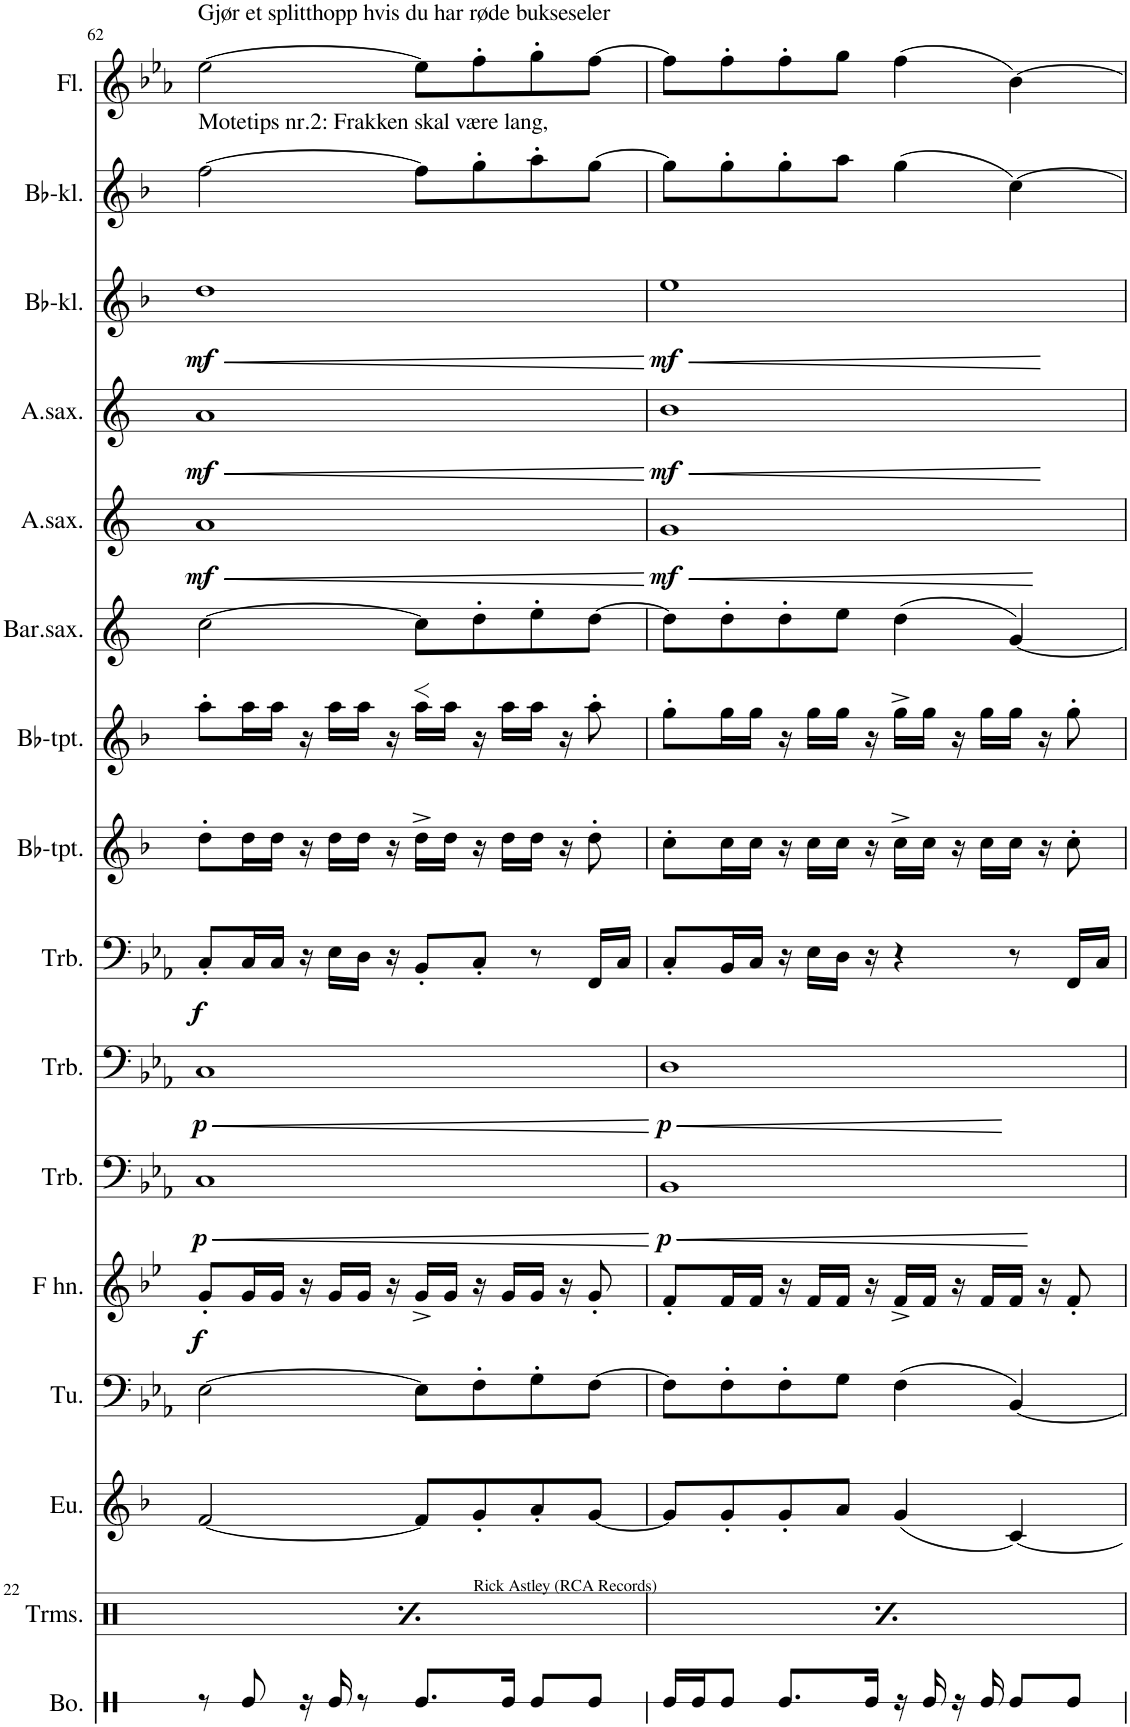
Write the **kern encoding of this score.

**kern	**kern	**kern	**kern	**kern	**dynam	**kern	**dynam	**kern	**dynam	**kern	**dynam	**kern	**dynam	**kern	**dynam	**kern	**dynam	**kern	**kern	**kern	**kern	**dynam	**kern	**dynam	**kern	**dynam	**kern	**kern
*part19	*part18	*part17	*part16	*part15	*part15	*part14	*part14	*part13	*part13	*part12	*part12	*part11	*part11	*part10	*part10	*part9	*part9	*part8	*part7	*part6	*part5	*part5	*part4	*part4	*part3	*part3	*part2	*part1
*staff19	*staff18	*staff17	*staff16	*staff15	*staff15	*staff14	*staff14	*staff13	*staff13	*staff12	*staff12	*staff11	*staff11	*staff10	*staff10	*staff9	*staff9	*staff8	*staff7	*staff6	*staff5	*staff5	*staff4	*staff4	*staff3	*staff3	*staff2	*staff1
*I"Bongotromme	*I"Trommesett	*I"Euphonium	*I"Tuba	*I"Valthorn	*	*I"Trombone 3	*	*I"Trombone 2	*	*I"Trombone 1	*	*I"Trombone 3	*	*I"Trombone 2	*	*I"Trombone 1	*	*I"Bb-trompet 2	*I"Bb-trompet 1	*I"Barytonsaksofon	*I"Altsaksofon 2	*	*I"Altsaksofon 1	*	*I"Bb-klarinett 2	*	*I"Bb-klarinett 1	*I"Fløyte
*I'Bo.	*I'Trms.	*I'Eu.	*I'Tu.	*	*	*I'Trb.	*	*I'Trb.	*	*I'Trb.	*	*I'Trb.	*	*I'Trb.	*	*I'Trb.	*	*I'Bb-tpt.	*I'Bb-tpt.	*	*	*	*	*	*I'Bb-kl.	*	*I'Bb-kl.	*I'Fl.
!!LO:PB:g=z
*clefX	*clefX	*clefG2	*clefF4	*clefG2	*	*clefG2	*	*clefG2	*	*clefG2	*	*clefF4	*	*clefF4	*	*clefF4	*	*clefG2	*clefG2	*clefG2	*clefG2	*	*clefG2	*	*clefG2	*	*clefG2	*clefG2
*	*	*Trd8c14	*	*Trd4c7	*	*Trd8c14	*	*Trd8c14	*	*Trd8c14	*	*	*	*	*	*	*	*Trd1c2	*Trd1c2	*Trd12c21	*Trd5c9	*	*Trd5c9	*	*Trd1c2	*	*Trd1c2	*
*k[]	*k[]	*k[b-]	*k[b-e-a-]	*k[b-e-]	*	*k[b-]	*	*k[b-]	*	*k[b-]	*	*k[b-e-a-]	*	*k[b-e-a-]	*	*k[b-e-a-]	*	*k[b-]	*k[b-]	*k[]	*k[]	*	*k[]	*	*k[b-]	*	*k[b-]	*k[b-e-a-]
*M4/4	*M4/4	*M4/4	*M4/4	*M4/4	*	*M4/4	*	*M4/4	*	*M4/4	*	*M4/4	*	*M4/4	*	*M4/4	*	*M4/4	*M4/4	*M4/4	*M4/4	*	*M4/4	*	*M4/4	*	*M4/4	*M4/4
*met(c)	*met(c)	*met(c)	*met(c)	*met(c)	*	*met(c)	*	*met(c)	*	*met(c)	*	*met(c)	*	*met(c)	*	*met(c)	*	*met(c)	*met(c)	*met(c)	*met(c)	*	*met(c)	*	*met(c)	*	*met(c)	*met(c)
=62	=62	=62	=62	=62	=62	=62	=62	=62	=62	=62	=62	=62	=62	=62	=62	=62	=62	=62	=62	=62	=62	=62	=62	=62	=62	=62	=62	=62
*	*^	*	*	*	*	*	*	*	*	*	*	*	*	*	*	*	*	*	*	*	*	*	*	*	*	*	*	*
!	!	!	!	!	!	!	!	!	!	!	!	!	!	!	!	!	!	!	!	!	!	!	!	!	!	!	!	!	!LO:TX:a:t=Gjør et splitthopp hvis du har røde bukseseler
!	!	!	!	!	!	!	!	!	!	!	!	!	!	!	!	!	!	!	!	!	!	!	!	!	!	!	!	!LO:TX:a:t=Motetips nr.2&colon; Frakken skal være lang,	!
!	!	!	!	!	!	!	!	!LO:HP:b	!	!	!	!	!	!	!	!	!	!	!	!	!	!	!	!	!	!	!	!	!
!	!	!	!	!	!	!LO:DY:b	!	!LO:HP:n=1:b	!	!LO:HP:b	!	!	!	!LO:HP:b	!	!LO:HP:b	!	!	!	!	!	!	!LO:HP:b	!	!LO:HP:b	!	!LO:HP:b	!	!
!	!	!	!	!	!	!	!	!LO:DY:n=1:b	!	!LO:DY:n=1:b	!	!LO:DY:b	!	!LO:DY:n=1:b	!	!LO:DY:n=1:b	!	!LO:DY:b	!	!	!	!	!LO:DY:n=1:b	!	!LO:DY:n=1:b	!	!LO:DY:n=1:b	!	!
8r	8r	4Rf\	[2f/	[2E-\	8g'/L	f	1d	< < p	1d	< p	8d'/L	f	1C	< p	1C	< p	8C'/L	f	8dd'\L	8aa'\L	[2cc\	1a	< mf	1a	< mf	1dd	< mf	[2ff\	[2ee-\
8Re/	8Rgg/L	.	.	.	16g/L	.	.	.	.	.	16d/L	.	.	.	.	.	16C/L	.	16dd\L	16aa\L	.	.	.	.	.	.	.	.	.
.	.	.	.	.	16g/JJ	.	.	.	.	.	16d/JJ	.	.	.	.	.	16C/JJ	.	16dd\JJ	16aa\JJ	.	.	.	.	.	.	.	.	.
16r	8Rcc/	4Rf\	.	.	16r	.	.	.	.	.	16r	.	.	.	.	.	16r	.	16r	16r	.	.	.	.	.	.	.	.	.
16Re/	.	.	.	.	16g/LL	.	.	.	.	.	16f/LL	.	.	.	.	.	16E-\LL	.	16dd\LL	16aa\LL	.	.	.	.	.	.	.	.	.
8r	8Rgg/J	.	.	.	16g/JJ	.	.	.	.	.	16e/JJ	.	.	.	.	.	16D\JJ	.	16dd\JJ	16aa\JJ	.	.	.	.	.	.	.	.	.
.	.	.	.	.	16r	.	.	.	.	.	16r	.	.	.	.	.	16r	.	16r	16r	.	.	.	.	.	.	.	.	.
8.Re/L	8r	4Rf\	8f/L]	8E-\L]	16g^/LL	.	.	.	.	.	8c'/L	.	.	.	.	.	8BB-'/L	.	16dd^\LL	16aa>\LL	8cc\L]	.	.	.	.	.	.	8ff\L]	8ee-\L]
.	.	.	.	.	16g/JJ	.	.	.	.	.	.	.	.	.	.	.	.	.	16dd\JJ	16aa\JJ	.	.	.	.	.	.	.	.	.
.	8Rgg/L	.	8g'/	8F'\	16r	.	.	.	.	.	8d'/J	.	.	.	.	.	8C'/J	.	16r	16r	8dd'\	.	.	.	.	.	.	8gg'\	8ff'\
16Re/Jk	.	.	.	.	16g/LL	.	.	.	.	.	.	.	.	.	.	.	.	.	16dd\LL	16aa\LL	.	.	.	.	.	.	.	.	.
8Re/L	8Rcc/	4Rf\	8a'/	8G'\	16g/JJ	.	.	.	.	.	8r	.	.	.	.	.	8r	.	16dd\JJ	16aa\JJ	8ee'\	.	.	.	.	.	.	8aa'\	8gg'\
.	.	.	.	.	16r	.	.	.	.	.	.	.	.	.	.	.	.	.	16r	16r	.	.	.	.	.	.	.	.	.
8Re/J	8Rgg/J	.	[8g/J	[8F\J	8g'/	.	.	.	.	.	16G/LL	.	.	.	.	.	16FF/LL	.	8dd'\	8aa'\	[8dd\J	.	.	.	.	.	.	[8gg\J	[8ff\J
.	.	.	.	.	.	.	.	.	.	.	16d/JJ	.	.	.	.	.	16C/JJ	.	.	.	.	.	.	.	.	.	.	.	.
*	*v	*v	*	*	*	*	*	*	*	*	*	*	*	*	*	*	*	*	*	*	*	*	*	*	*	*	*	*	*
.	.	.	.	.	.	.	[	.	[	.	.	.	[	.	[	.	.	.	.	.	.	[	.	[	.	[	.	.
=63	=63	=63	=63	=63	=63	=63	=63	=63	=63	=63	=63	=63	=63	=63	=63	=63	=63	=63	=63	=63	=63	=63	=63	=63	=63	=63	=63	=63
*	*^	*	*	*	*	*	*	*	*	*	*	*	*	*	*	*	*	*	*	*	*	*	*	*	*	*	*	*
!	!	!	!	!	!	!	!	!LO:DY:b	!	!LO:HP:b	!	!	!	!LO:HP:b	!	!LO:HP:b	!	!	!	!	!	!	!LO:HP:b	!	!LO:HP:b	!	!LO:HP:b	!	!
!	!	!	!	!	!	!	!	!	!	!LO:DY:n=1:b	!	!	!	!LO:DY:n=1:b	!	!LO:DY:n=1:b	!	!	!	!	!	!	!LO:DY:n=1:b	!	!LO:DY:n=1:b	!	!LO:DY:n=1:b	!	!
16Re/LL	8r	4Rf\	8g/L]	8F\L]	8f'/L	.	1c	p	1e	< p	8d'/L	.	1BB-	< p	1D	< p	8C'/L	.	8cc'\L	8gg'\L	8dd\L]	1g	< mf	1b	< mf	1ee	< mf	8gg\L]	8ff\L]
16Re/J	.	.	.	.	.	.	.	.	.	.	.	.	.	.	.	.	.	.	.	.	.	.	.	.	.	.	.	.	.
8Re/J	8Rgg/L	.	8g'/	8F'\	16f/L	.	.	.	.	.	16c/L	.	.	.	.	.	16BB-/L	.	16cc\L	16gg\L	8dd'\	.	.	.	.	.	.	8gg'\	8ff'\
.	.	.	.	.	16f/JJ	.	.	.	.	.	16d/JJ	.	.	.	.	.	16C/JJ	.	16cc\JJ	16gg\JJ	.	.	.	.	.	.	.	.	.
8.Re/L	8Rcc/	4Rf\	8g'/	8F'\	16r	.	.	.	.	.	16r	.	.	.	.	.	16r	.	16r	16r	8dd'\	.	.	.	.	.	.	8gg'\	8ff'\
.	.	.	.	.	16f/LL	.	.	.	.	.	16f/LL	.	.	.	.	.	16E-\LL	.	16cc\LL	16gg\LL	.	.	.	.	.	.	.	.	.
.	8Rgg/J	.	8a/J	8G\J	16f/JJ	.	.	.	.	.	16e/JJ	.	.	.	.	.	16D\JJ	.	16cc\JJ	16gg\JJ	8ee\J	.	.	.	.	.	.	8aa\J	8gg\J
16Re/Jk	.	.	.	.	16r	.	.	.	.	.	16r	.	.	.	.	.	16r	.	16r	16r	.	.	.	.	.	.	.	.	.
16r	8r	4Rf\	(4g/	(4F\	16f^/LL	.	.	.	.	.	4r	.	.	.	.	.	4r	.	16cc^\LL	16gg^\LL	(4dd\	.	.	.	.	.	.	(4gg\	(4ff\
16Re/	.	.	.	.	16f/JJ	.	.	.	.	.	.	.	.	.	.	.	.	.	16cc\JJ	16gg\JJ	.	.	.	.	.	.	.	.	.
16r	8Rgg/L	.	.	.	16r	.	.	.	.	.	.	.	.	.	.	.	.	.	16r	16r	.	.	.	.	.	.	.	.	.
16Re/	.	.	.	.	16f/LL	.	.	.	.	.	.	.	.	.	.	.	.	.	16cc\LL	16gg\LL	.	.	.	.	.	.	.	.	.
8Re/L	8Rcc/	4Rf\	[4c/)	[4BB-/)	16f/JJ	.	.	.	.	.	8r	.	.	.	.	.	8r	.	16cc\JJ	16gg\JJ	[4g/)	.	.	.	.	.	.	[4cc\)	[4b-\)
.	.	.	.	.	16r	.	.	.	.	.	.	.	.	.	.	.	.	.	16r	16r	.	.	.	.	.	.	.	.	.
8Re/J	8Rgg/J	.	.	.	8f'/	.	.	.	.	.	16G/LL	.	.	.	.	.	16FF/LL	.	8cc'\	8gg'\	.	.	.	.	.	.	.	.	.
.	.	.	.	.	.	.	.	.	.	.	16d/JJ	.	.	.	.	.	16C/JJ	.	.	.	.	.	.	.	.	.	.	.	.
*	*v	*v	*	*	*	*	*	*	*	*	*	*	*	*	*	*	*	*	*	*	*	*	*	*	*	*	*	*	*
.	.	.	.	.	.	.	[	.	[	.	.	.	[	.	[	.	.	.	.	.	.	[	.	[	.	[	.	.
=	=	=	=	=	=	=	=	=	=	=	=	=	=	=	=	=	=	=	=	=	=	=	=	=	=	=	=	=
*-	*-	*-	*-	*-	*-	*-	*-	*-	*-	*-	*-	*-	*-	*-	*-	*-	*-	*-	*-	*-	*-	*-	*-	*-	*-	*-	*-	*-
